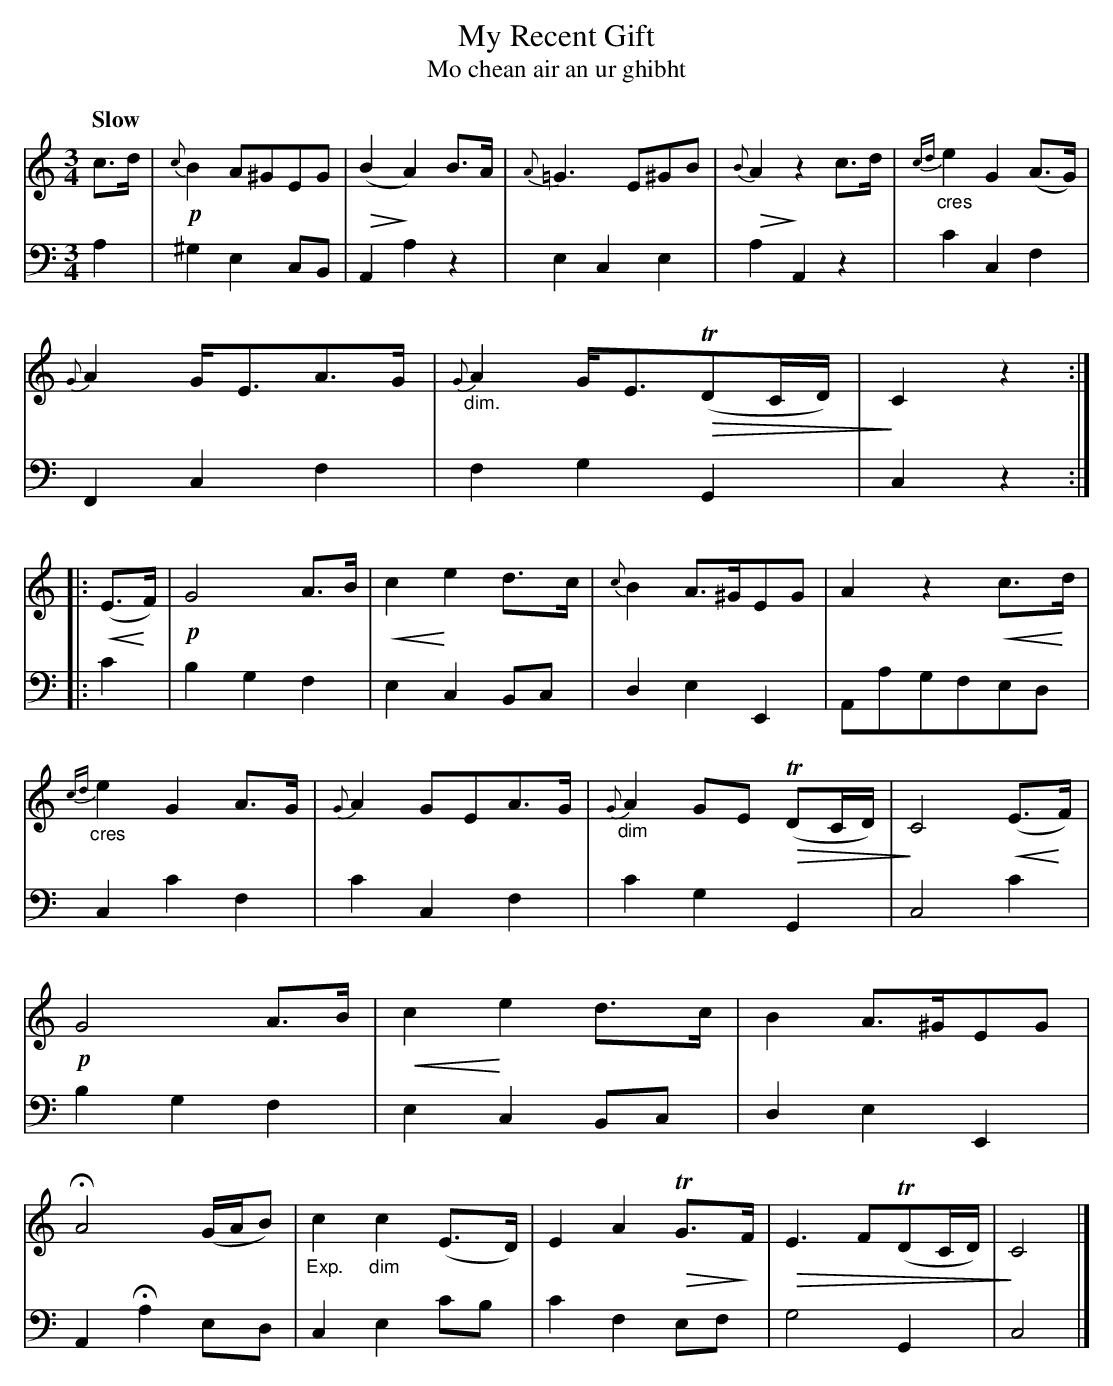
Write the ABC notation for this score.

X:1
T: My Recent Gift
T: Mo chean air an ur ghibht
U: p=!crescendo(!
U: P=!crescendo)!
U: Q=!diminuendo(!
U: q=!diminuendo)!
M: 3/4
L: 1/8
Q: "Slow"
K: Am	% and C
V: 1 staves=2
c>d |!p!\
{c}B2 A^GEG | Q(B2 qA2 )B>A | {A}=G3 E^GB | Q{B}A2 qz2 c>d |\
"_cres"{cd}e2 G2 (A>G) | {G}A2 G<EA>G | "_dim."{G}A2 G<EQ(TDC/D/) | qC2 z2 ::\
p(E>PF) |!p!G4A>B | pc2 Pe2 d>c | {c}B2 A>^GEG | A2 z2 pc>Pd |
"_cres"{cd}e2 G2 A>G | {G}A2 GEA>G | "_dim"{G}A2 GE Q(TDC/D/) | qC4p(E>PF) |\
!p! G4A>B | pc2 Pe2 d>c | B2 A>^GEG | HA4 (G/A/B) |\
"_Exp."c2 "_dim"c2 (E>D) | E2 A2 QTG>qF | QE3 F(TDC/D/) | qC4 |]
V: 2 clef=bass middle=d
a2 |\
^g2 e2 cB | A2 a2 z2 | e2 c2 e2 | a2 A2 z2 | c'2 c2 f2 | F2 c2 f2 |
f2 g2 G2 | c2 z2 :: c'2 | b2 g2 f2 | e2 c2 Bc | d2 e2 E2 | Aagfed |
c2 c'2 f2 | c'2 c2 f2 | c'2 g2 G2 | c4c'2 | b2 g2 f2 | e2 c2 Bc | d2 e2 E2 |
A2 Ha2 ed | c2 e2 c'b | c'2 f2 ef | g4G2 | c4 |]
